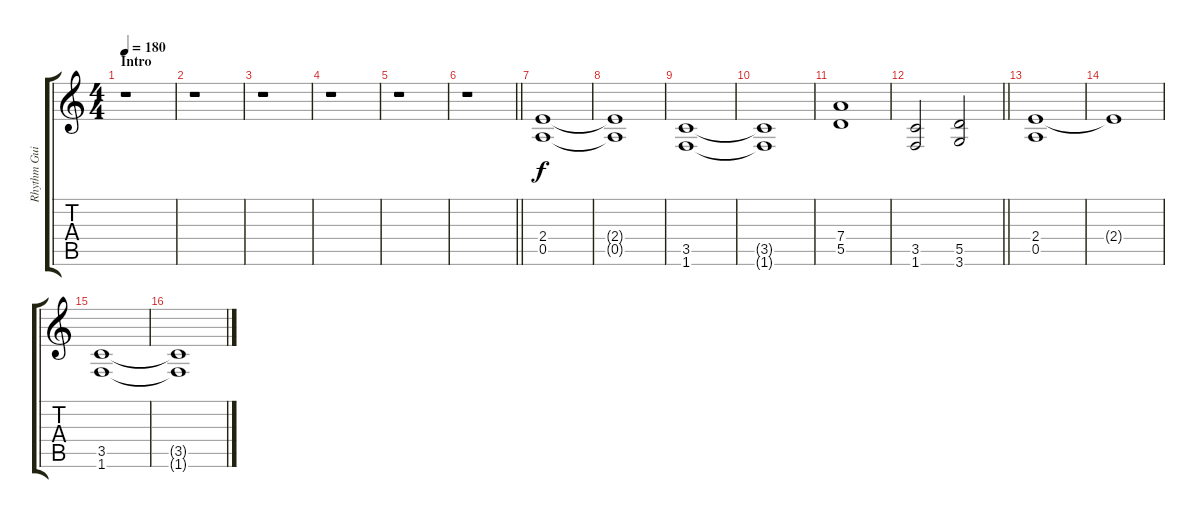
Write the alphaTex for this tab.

\track ("Rhythm Guitar 1: Juha-Pekka Alanen" "Rhythm Gui") {instrument distortionguitar}
\staff {score tabs}
\tuning (E4 B3 G3 D3 A2 E2) {hide}
\ts (4 4)
\section ("" "Intro")
\tempo 180
\clef g2
\ks aminor
r.1{dy f instrument distortionguitar} |
r.1 |
r.1 |
r.1 |
r.1 |
\barLineRight lightlight
r.1 |
(2.4 0.5).1 |
(2.4{t} 0.5{t}).1 |
(3.5 1.6).1 |
(3.5{t} 1.6{t}).1 |
(7.4 5.5).1 |
\barLineRight lightlight
(3.5 1.6).2 (5.5 3.6).2 |
(2.4 0.5).1 |
2.4{t}.1 |
(3.5 1.6).1 |
(3.5{t} 1.6{t}).1
